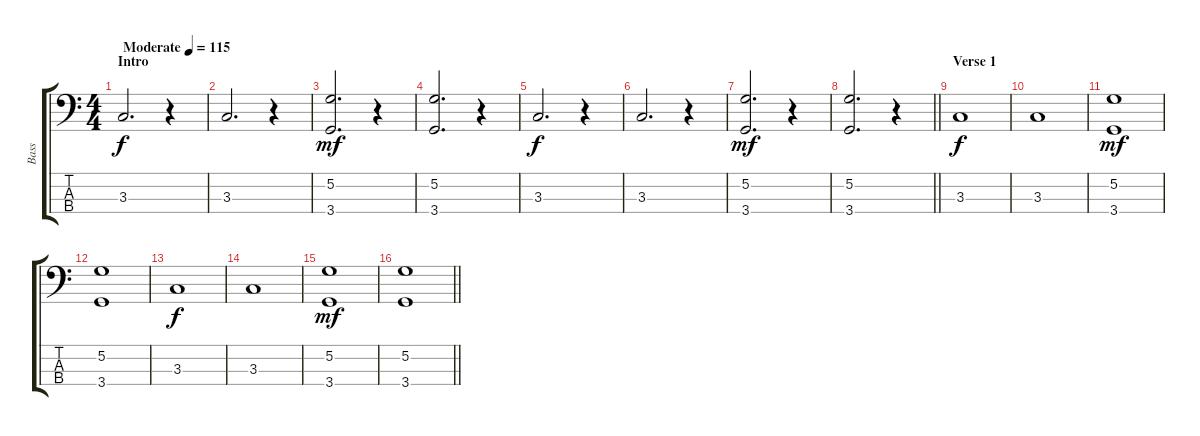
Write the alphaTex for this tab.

\track ("Bass" "Bass") {instrument electricbassfinger}
\staff {score tabs}
\tuning (G2 D2 A1 E1) {hide}
\ts (4 4)
\section ("" "Intro")
\tempo (115 "Moderate")
\clef f4
\ks c
3.3.2{d dy f volume 0 instrument electricbassfinger} r.4{volume 13} |
3.3.2{d volume 0} r.4{volume 13} |
(5.2 3.4).2{d dy mf volume 0} r.4{volume 13} |
(5.2 3.4).2{d volume 0} r.4{volume 13} |
3.3.2{d dy f volume 0} r.4{volume 13} |
3.3.2{d volume 0} r.4{volume 13} |
(5.2 3.4).2{d dy mf volume 0} r.4{volume 13} |
\barLineRight lightlight
(5.2 3.4).2{d volume 0} r.4{volume 13} |
\section ("" "Verse 1")
3.3.1{dy f} |
3.3.1 |
(5.2 3.4).1{dy mf} |
(5.2 3.4).1 |
3.3.1{dy f} |
3.3.1 |
(5.2 3.4).1{dy mf} |
\barLineRight lightlight
(5.2 3.4).1
